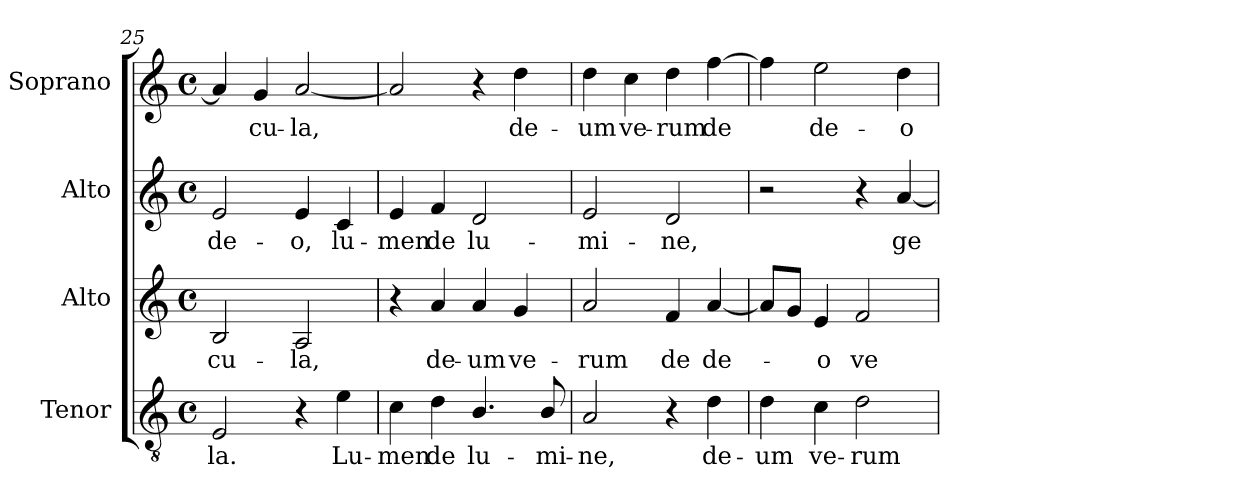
**kern	**text	**kern	**text	**kern	**text	**kern	**text
*part4	*part4	*part3	*part3	*part2	*part2	*part1	*part1
*staff4	*staff4	*staff3	*staff3	*staff2	*staff2	*staff1	*staff1
*I"Tenor	*	*I"Alto	*	*I"Alto	*	*I"Soprano	*
*I'T.	*	*I'A.	*	*I'A.	*	*I'S.	*
!!LO:LB:g=z
*clefGv2	*	*clefG2	*	*clefG2	*	*clefG2	*
*ITrd7c12	*	*	*	*	*	*	*
*k[]	*	*k[]	*	*k[]	*	*k[]	*
*C:	*	*C:	*	*C:	*	*C:	*
*M4/4	*	*M4/4	*	*M4/4	*	*M4/4	*
*met(c)	*	*met(c)	*	*met(c)	*	*met(c)	*
=25	=25	=25	=25	=25	=25	=25	=25
!	!LO:LY:b:color=#000000	!	!	!	!	!	!
!	!	!	!LO:LY:b:color=#000000	!	!	!	!
!	!	!	!	!	!LO:LY:b:color=#000000	!	!
2EEi/	-la.	2Bi/	-cu-	2ei/	de-	4ai/]	.
!	!	!	!	!	!	!	!LO:LY:b:color=#000000
.	.	.	.	.	.	4gi/	-cu-
!	!	!	!LO:LY:b:color=#000000	!	!	!	!
!	!	!	!	!	!LO:LY:b:color=#000000	!	!
!	!	!	!	!	!	!	!LO:LY:b:color=#000000
4r	.	2Ai/	-la,	4ei/	-o,	[2ai/	-la,
!	!LO:LY:b:color=#000000	!	!	!	!	!	!
!	!	!	!	!	!LO:LY:b:color=#000000	!	!
4Ei\	Lu-	.	.	4ci/	lu-	.	.
=26	=26	=26	=26	=26	=26	=26	=26
!	!LO:LY:b:color=#000000	!	!	!	!	!	!
!	!	!	!	!	!LO:LY:b:color=#000000	!	!
4Ci\	-men	4r	.	4ei/	-men	2ai/]	.
!	!LO:LY:b:color=#000000	!	!	!	!	!	!
!	!	!	!LO:LY:b:color=#000000	!	!	!	!
!	!	!	!	!	!LO:LY:b:color=#000000	!	!
4Di\	de	4ai/	de-	4fi/	de	.	.
!	!LO:LY:b:color=#000000	!	!	!	!	!	!
!	!	!	!LO:LY:b:color=#000000	!	!	!	!
!	!	!	!	!	!LO:LY:b:color=#000000	!	!
4.BBi/	lu-	4ai/	-um	2di/	lu-	4r	.
!	!	!	!LO:LY:b:color=#000000	!	!	!	!
!	!	!	!	!	!	!	!LO:LY:b:color=#000000
.	.	4gi/	ve-	.	.	4ddi\	de-
!	!LO:LY:b:color=#000000	!	!	!	!	!	!
8BBi/	-mi-	.	.	.	.	.	.
=27	=27	=27	=27	=27	=27	=27	=27
!	!LO:LY:b:color=#000000	!	!	!	!	!	!
!	!	!	!LO:LY:b:color=#000000	!	!	!	!
!	!	!	!	!	!LO:LY:b:color=#000000	!	!
!	!	!	!	!	!	!	!LO:LY:b:color=#000000
2AAi/	-ne,	2ai/	-rum	2ei/	-mi-	4ddi\	-um
!	!	!	!	!	!	!	!LO:LY:b:color=#000000
.	.	.	.	.	.	4cci\	ve-
!	!	!	!LO:LY:b:color=#000000	!	!	!	!
!	!	!	!	!	!LO:LY:b:color=#000000	!	!
!	!	!	!	!	!	!	!LO:LY:b:color=#000000
4r	.	4fi/	de	2di/	-ne,	4ddi\	-rum
!	!LO:LY:b:color=#000000	!	!	!	!	!	!
!	!	!	!LO:LY:b:color=#000000	!	!	!	!
!	!	!	!	!	!	!	!LO:LY:b:color=#000000
4Di\	de-	[4ai/	de-	.	.	[4ffi\	de
=28	=28	=28	=28	=28	=28	=28	=28
!	!LO:LY:b:color=#000000	!	!	!	!	!	!
4Di\	-um	8ai/L]	.	2r	.	4ffi\]	.
.	.	8gi/J	.	.	.	.	.
!	!LO:LY:b:color=#000000	!	!	!	!	!	!
!	!	!	!LO:LY:b:color=#000000	!	!	!	!
!	!	!	!	!	!	!	!LO:LY:b:color=#000000
4Ci\	ve-	4ei/	-o	.	.	2eei\	de-
!	!LO:LY:b:color=#000000	!	!	!	!	!	!
!	!	!	!LO:LY:b:color=#000000	!	!	!	!
2Di\	-rum	2fi/	ve-	4r	.	.	.
!	!	!	!	!	!LO:LY:b:color=#000000	!	!
!	!	!	!	!	!	!	!LO:LY:b:color=#000000
.	.	.	.	[4ai/	ge-	4ddi\	-o
=	=	=	=	=	=	=	=
*-	*-	*-	*-	*-	*-	*-	*-
